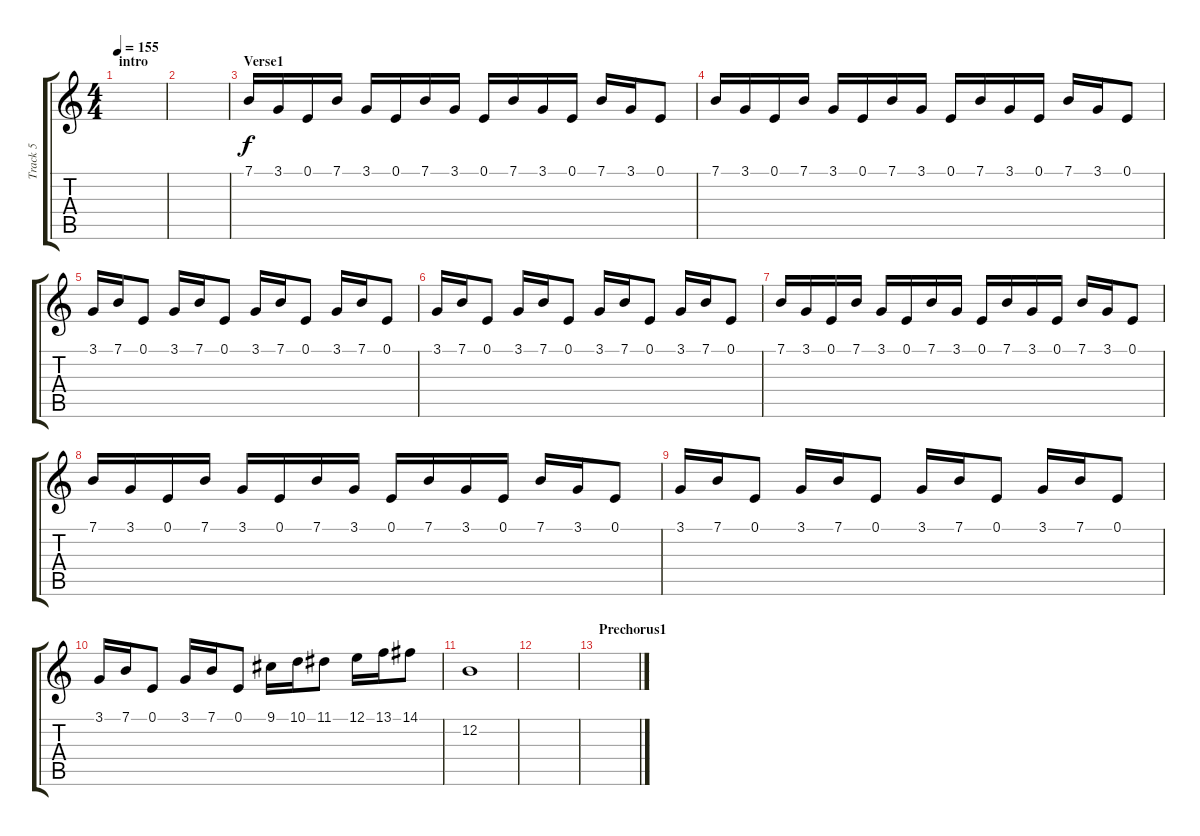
\track ("Track 5" "Track 5") {instrument lead1square}
\staff {score tabs}
\tuning (E4 B3 G3 D3 A2 E2) {hide}
\ts (4 4)
\section ("" "intro")
\tempo 155
\clef g2
\ks c
|
|
\section ("" "Verse1")
7.1.16 3.1.16 0.1.16 7.1.16 3.1.16 0.1.16 7.1.16 3.1.16 0.1.16 7.1.16 3.1.16 0.1.16 7.1.16 3.1.16 0.1.8 |
7.1.16 3.1.16 0.1.16 7.1.16 3.1.16 0.1.16 7.1.16 3.1.16 0.1.16 7.1.16 3.1.16 0.1.16 7.1.16 3.1.16 0.1.8 |
3.1.16 7.1.16 0.1.8 3.1.16 7.1.16 0.1.8 3.1.16 7.1.16 0.1.8 3.1.16 7.1.16 0.1.8 |
3.1.16 7.1.16 0.1.8 3.1.16 7.1.16 0.1.8 3.1.16 7.1.16 0.1.8 3.1.16 7.1.16 0.1.8 |
7.1.16 3.1.16 0.1.16 7.1.16 3.1.16 0.1.16 7.1.16 3.1.16 0.1.16 7.1.16 3.1.16 0.1.16 7.1.16 3.1.16 0.1.8 |
7.1.16 3.1.16 0.1.16 7.1.16 3.1.16 0.1.16 7.1.16 3.1.16 0.1.16 7.1.16 3.1.16 0.1.16 7.1.16 3.1.16 0.1.8 |
3.1.16 7.1.16 0.1.8 3.1.16 7.1.16 0.1.8 3.1.16 7.1.16 0.1.8 3.1.16 7.1.16 0.1.8 |
3.1.16 7.1.16 0.1.8 3.1.16 7.1.16 0.1.8 9.1.16 10.1.16 11.1.8 12.1.16 13.1.16 14.1.8 |
12.2.1 |
|
\section ("" "Prechorus1")
